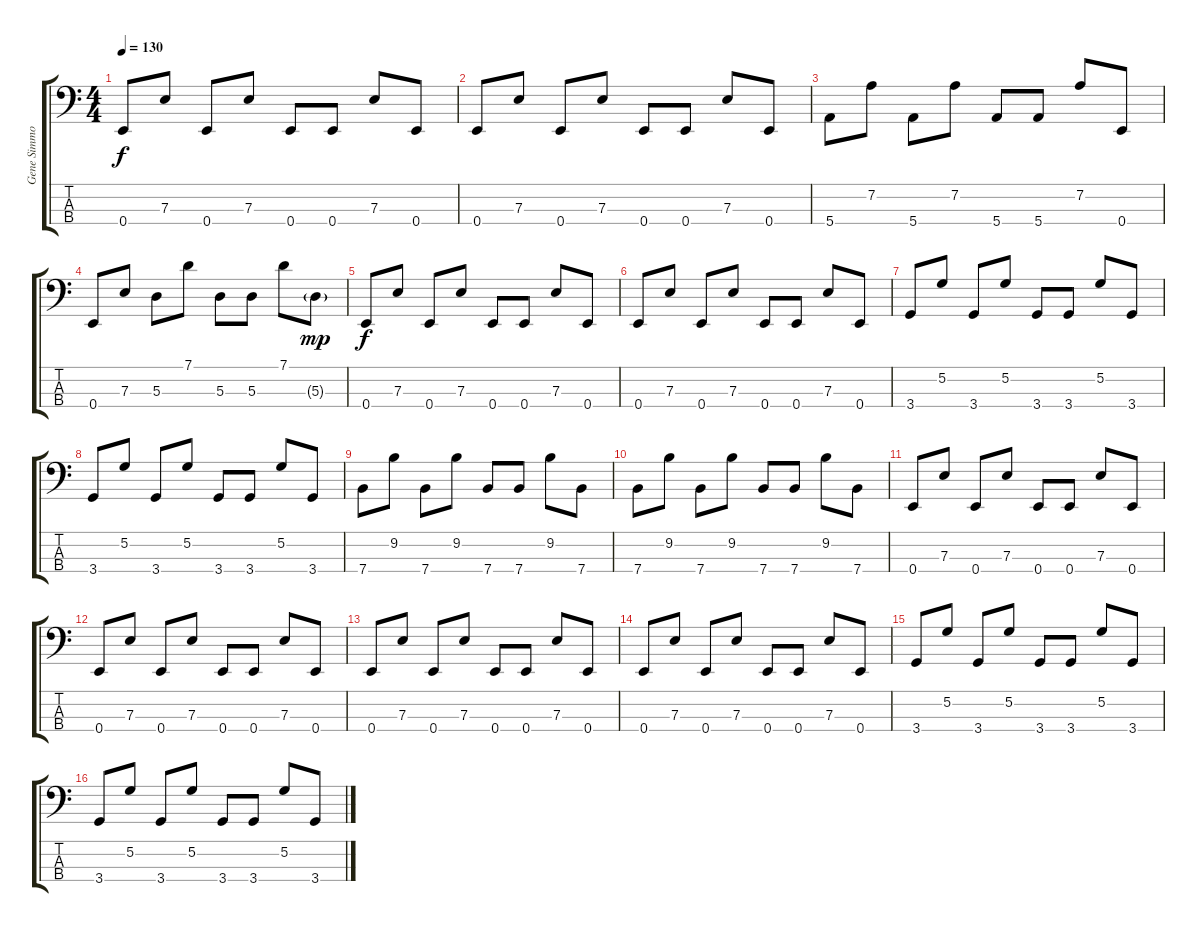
\track ("Gene Simmons" "Gene Simmo") {instrument electricbasspick}
\staff {score tabs}
\tuning (G2 D2 A1 E1) {hide}
\ts (4 4)
\tempo 130
\clef f4
\ks c
0.4.8{dy f} 7.3.8 0.4.8 7.3.8 0.4.8 0.4.8 7.3.8 0.4.8 |
0.4.8 7.3.8 0.4.8 7.3.8 0.4.8 0.4.8 7.3.8 0.4.8 |
5.4.8 7.2.8 5.4.8 7.2.8 5.4.8 5.4.8 7.2.8 0.4.8 |
0.4.8 7.3.8 5.3.8 7.1.8 5.3.8 5.3.8 7.1.8 5.3{g}.8{dy mp} |
0.4.8{dy f} 7.3.8 0.4.8 7.3.8 0.4.8 0.4.8 7.3.8 0.4.8 |
0.4.8 7.3.8 0.4.8 7.3.8 0.4.8 0.4.8 7.3.8 0.4.8 |
3.4.8 5.2.8 3.4.8 5.2.8 3.4.8 3.4.8 5.2.8 3.4.8 |
3.4.8 5.2.8 3.4.8 5.2.8 3.4.8 3.4.8 5.2.8 3.4.8 |
7.4.8 9.2.8 7.4.8 9.2.8 7.4.8 7.4.8 9.2.8 7.4.8 |
7.4.8 9.2.8 7.4.8 9.2.8 7.4.8 7.4.8 9.2.8 7.4.8 |
0.4.8 7.3.8 0.4.8 7.3.8 0.4.8 0.4.8 7.3.8 0.4.8 |
0.4.8 7.3.8 0.4.8 7.3.8 0.4.8 0.4.8 7.3.8 0.4.8 |
0.4.8 7.3.8 0.4.8 7.3.8 0.4.8 0.4.8 7.3.8 0.4.8 |
0.4.8 7.3.8 0.4.8 7.3.8 0.4.8 0.4.8 7.3.8 0.4.8 |
3.4.8 5.2.8 3.4.8 5.2.8 3.4.8 3.4.8 5.2.8 3.4.8 |
3.4.8 5.2.8 3.4.8 5.2.8 3.4.8 3.4.8 5.2.8 3.4.8
